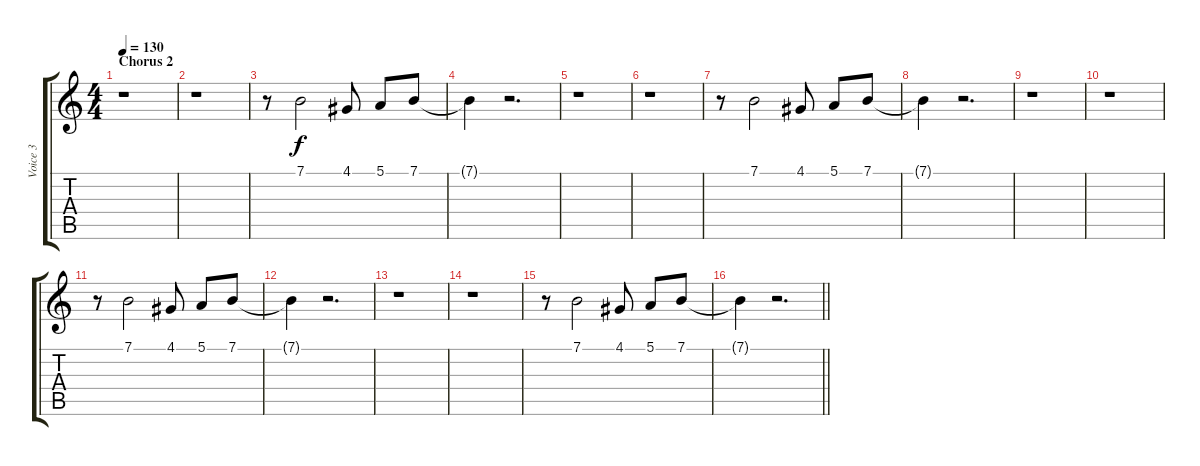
\track ("Voice 3" "Voice 3") {instrument tenorsax}
\staff {score tabs}
\tuning (E4 B3 G3 D3 A2 E2) {hide}
\ts (4 4)
\section ("" "Chorus 2")
\tempo 130
\clef g2
\ks c
r.1{dy f} |
r.1 |
r.8 7.1.2 4.1.8 5.1.8 7.1.8 |
7.1{t}.4 r.2{d} |
r.1 |
r.1 |
r.8 7.1.2 4.1.8 5.1.8 7.1.8 |
7.1{t}.4 r.2{d} |
r.1 |
r.1 |
r.8 7.1.2 4.1.8 5.1.8 7.1.8 |
7.1{t}.4 r.2{d} |
r.1 |
r.1 |
r.8 7.1.2 4.1.8 5.1.8 7.1.8 |
\barLineRight lightlight
7.1{t}.4 r.2{d}
